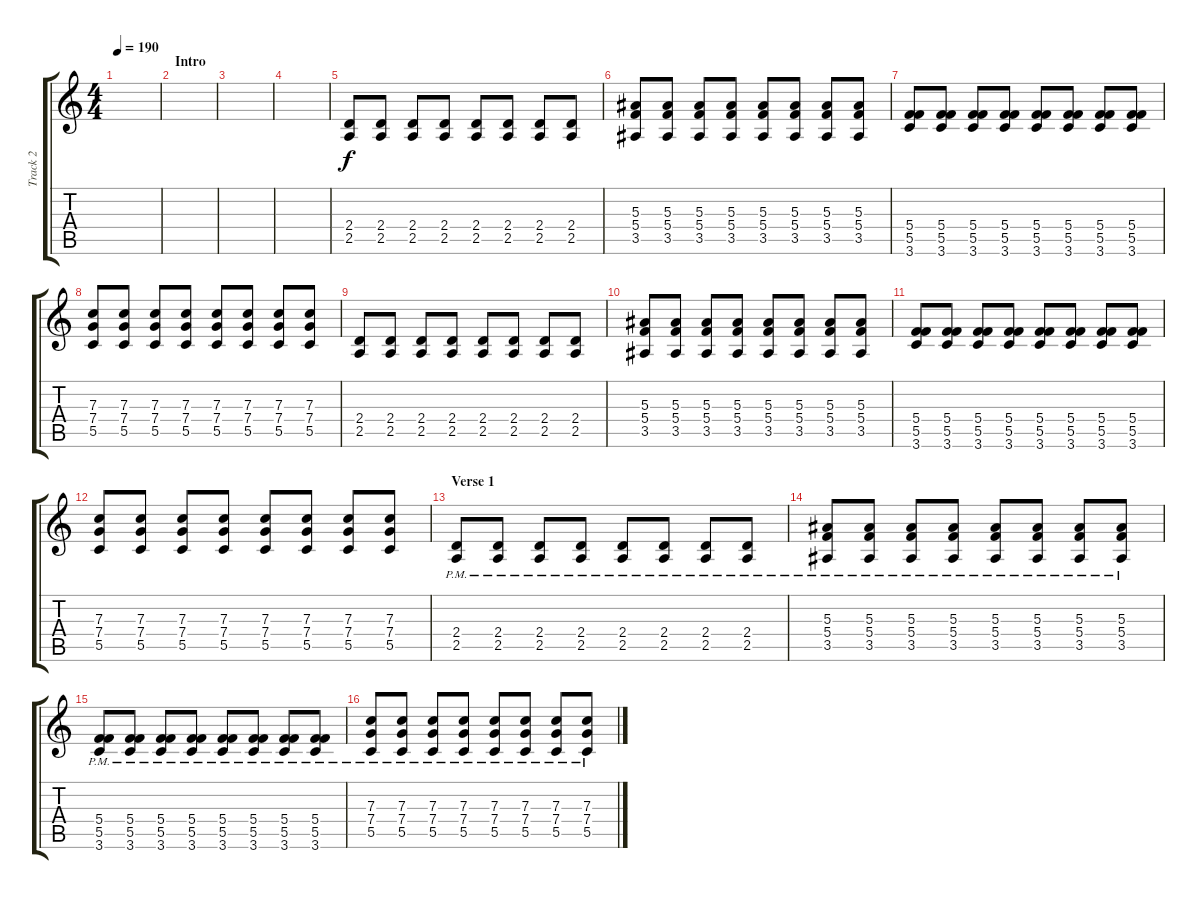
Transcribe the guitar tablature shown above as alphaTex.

\track ("Track 2" "Track 2") {instrument overdrivenguitar}
\staff {score tabs}
\tuning (D4 A3 F3 C3 G2 D3) {hide}
\ts (4 4)
\tempo 190
\clef g2
\ks c
|
\section ("" "Intro")
|
|
|
(2.4 2.5).8 (2.4 2.5).8 (2.4 2.5).8 (2.4 2.5).8 (2.4 2.5).8 (2.4 2.5).8 (2.4 2.5).8 (2.4 2.5).8 |
(5.3 5.4 3.5).8 (5.3 5.4 3.5).8 (5.3 5.4 3.5).8 (5.3 5.4 3.5).8 (5.3 5.4 3.5).8 (5.3 5.4 3.5).8 (5.3 5.4 3.5).8 (5.3 5.4 3.5).8 |
(5.4 5.5 3.6).8 (5.4 5.5 3.6).8 (5.4 5.5 3.6).8 (5.4 5.5 3.6).8 (5.4 5.5 3.6).8 (5.4 5.5 3.6).8 (5.4 5.5 3.6).8 (5.4 5.5 3.6).8 |
(7.3 7.4 5.5).8 (7.3 7.4 5.5).8 (7.3 7.4 5.5).8 (7.3 7.4 5.5).8 (7.3 7.4 5.5).8 (7.3 7.4 5.5).8 (7.3 7.4 5.5).8 (7.3 7.4 5.5).8 |
(2.4 2.5).8 (2.4 2.5).8 (2.4 2.5).8 (2.4 2.5).8 (2.4 2.5).8 (2.4 2.5).8 (2.4 2.5).8 (2.4 2.5).8 |
(5.3 5.4 3.5).8 (5.3 5.4 3.5).8 (5.3 5.4 3.5).8 (5.3 5.4 3.5).8 (5.3 5.4 3.5).8 (5.3 5.4 3.5).8 (5.3 5.4 3.5).8 (5.3 5.4 3.5).8 |
(5.4 5.5 3.6).8 (5.4 5.5 3.6).8 (5.4 5.5 3.6).8 (5.4 5.5 3.6).8 (5.4 5.5 3.6).8 (5.4 5.5 3.6).8 (5.4 5.5 3.6).8 (5.4 5.5 3.6).8 |
(7.3 7.4 5.5).8 (7.3 7.4 5.5).8 (7.3 7.4 5.5).8 (7.3 7.4 5.5).8 (7.3 7.4 5.5).8 (7.3 7.4 5.5).8 (7.3 7.4 5.5).8 (7.3 7.4 5.5).8 |
\section ("" "Verse 1")
(2.4 2.5{pm}).8{volume 9} (2.4 2.5{pm}).8 (2.4 2.5{pm}).8 (2.4 2.5{pm}).8 (2.4 2.5{pm}).8 (2.4 2.5{pm}).8 (2.4 2.5{pm}).8 (2.4 2.5{pm}).8 |
(5.3 5.4 3.5{pm}).8 (5.3 5.4 3.5{pm}).8 (5.3 5.4 3.5{pm}).8 (5.3 5.4 3.5{pm}).8 (5.3 5.4 3.5{pm}).8 (5.3 5.4 3.5{pm}).8 (5.3 5.4 3.5{pm}).8 (5.3 5.4 3.5{pm}).8 |
(5.4 5.5{pm} 3.6).8 (5.4 5.5{pm} 3.6).8 (5.4 5.5{pm} 3.6).8 (5.4 5.5{pm} 3.6).8 (5.4 5.5{pm} 3.6).8 (5.4 5.5{pm} 3.6).8 (5.4 5.5{pm} 3.6).8 (5.4 5.5{pm} 3.6).8 |
(7.3 7.4 5.5{pm}).8 (7.3 7.4 5.5{pm}).8 (7.3 7.4 5.5{pm}).8 (7.3 7.4 5.5{pm}).8 (7.3 7.4 5.5{pm}).8 (7.3 7.4 5.5{pm}).8 (7.3 7.4 5.5{pm}).8 (7.3 7.4 5.5{pm}).8
